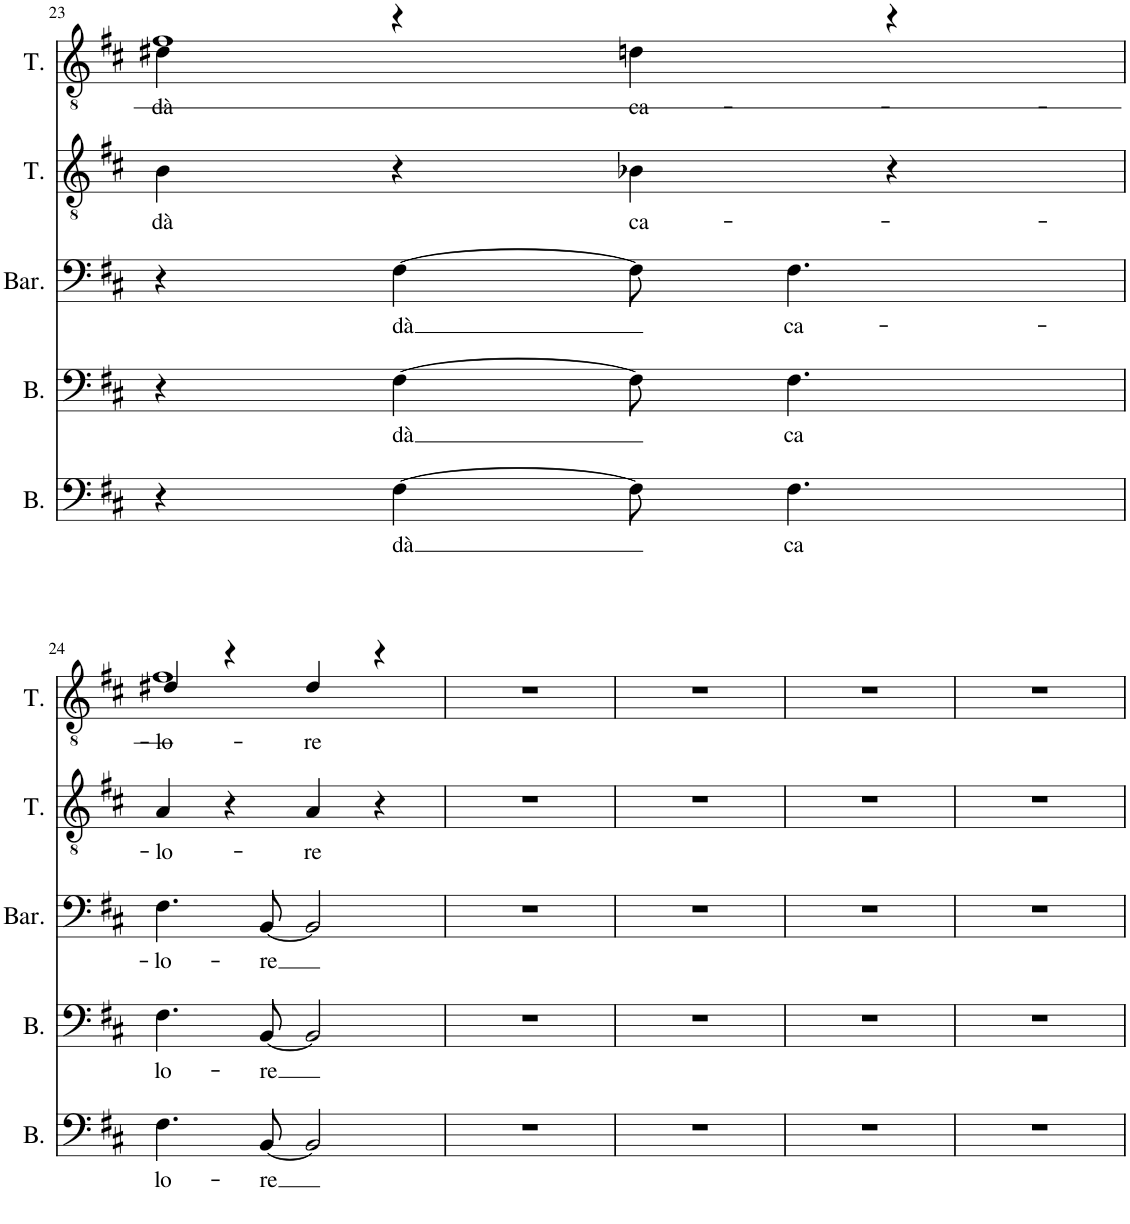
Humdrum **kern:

**kern	**text	**kern	**text	**kern	**text	**kern	**text	**kern	**text
*part5	*part5	*part4	*part4	*part3	*part3	*part2	*part2	*part1	*part1
*staff5	*staff5	*staff4	*staff4	*staff3	*staff3	*staff2	*staff2	*staff1	*staff1
*I"Bass	*	*I"Bass	*	*I"Baritone	*	*I"Tenor	*	*I"Tenor	*
*I'B.	*	*I'B.	*	*I'Bar.	*	*I'T.	*	*I'T.	*
!!LO:PB:g=z
*clefF4	*	*clefF4	*	*clefF4	*	*clefGv2	*	*clefGv2	*
*Trd7c12	*	*	*	*	*	*	*	*	*
*k[f#c#]	*	*k[f#c#]	*	*k[f#c#]	*	*k[f#c#]	*	*k[f#c#]	*
*M4/4	*	*M4/4	*	*M4/4	*	*M4/4	*	*M4/4	*
*met(c|)	*	*met(c|)	*	*met(c|)	*	*met(c|)	*	*met(c|)	*
=23	=23	=23	=23	=23	=23	=23	=23	=23	=23
!	!	!	!	!	!	!	!LO:LY:b	!	!LO:LY:b
*	*	*	*	*	*	*	*	*^	*
4r	.	4r	.	4r	.	4B\	dà	4d#X\	1f#	dà
!	!LO:LY:b	!	!LO:LY:b	!	!LO:LY:b	!	!	!	!	!
[4F#\	dà	[4F#\	dà	[4F#\	dà	4r	.	4r	.	.
!	!	!	!	!	!	!	!LO:LY:b	!	!	!LO:LY:b
8F#\]	.	8F#\]	.	8F#\]	.	4B-X\	ca-	4dn\	.	ca-
!	!LO:LY:b	!	!LO:LY:b	!	!LO:LY:b	!	!	!	!	!
4.F#\	ca	4.F#\	ca	4.F#\	ca-	.	.	.	.	.
.	.	.	.	.	.	4r	.	4r	.	.
!!LO:LB:g=z	!!
=24	=24	=24	=24	=24	=24	=24	=24	=24	=24	=24
!	!LO:LY:b	!	!LO:LY:b	!	!LO:LY:b	!	!LO:LY:b	!	!	!LO:LY:b
4.F#\	-lo-	4.F#\	-lo-	4.F#\	-lo-	4A/	-lo-	4d#X/	1f#	-lo-
.	.	.	.	.	.	4r	.	4r	.	.
!	!LO:LY:b	!	!LO:LY:b	!	!LO:LY:b	!	!	!	!	!
[8BB/	-re	[8BB/	-re	[8BB/	-re	.	.	.	.	.
!	!	!	!	!	!	!	!LO:LY:b	!	!	!LO:LY:b
2BB/]	.	2BB/]	.	2BB/]	.	4A/	-re	4d#/	.	-re
.	.	.	.	.	.	4r	.	4r	.	.
*	*	*	*	*	*	*	*	*v	*v	*
=25	=25	=25	=25	=25	=25	=25	=25	=25	=25
1r	.	1r	.	1r	.	1r	.	1r	.
=26	=26	=26	=26	=26	=26	=26	=26	=26	=26
1r	.	1r	.	1r	.	1r	.	1r	.
=27	=27	=27	=27	=27	=27	=27	=27	=27	=27
1r	.	1r	.	1r	.	1r	.	1r	.
=28	=28	=28	=28	=28	=28	=28	=28	=28	=28
1r	.	1r	.	1r	.	1r	.	1r	.
=	=	=	=	=	=	=	=	=	=
*-	*-	*-	*-	*-	*-	*-	*-	*-	*-
